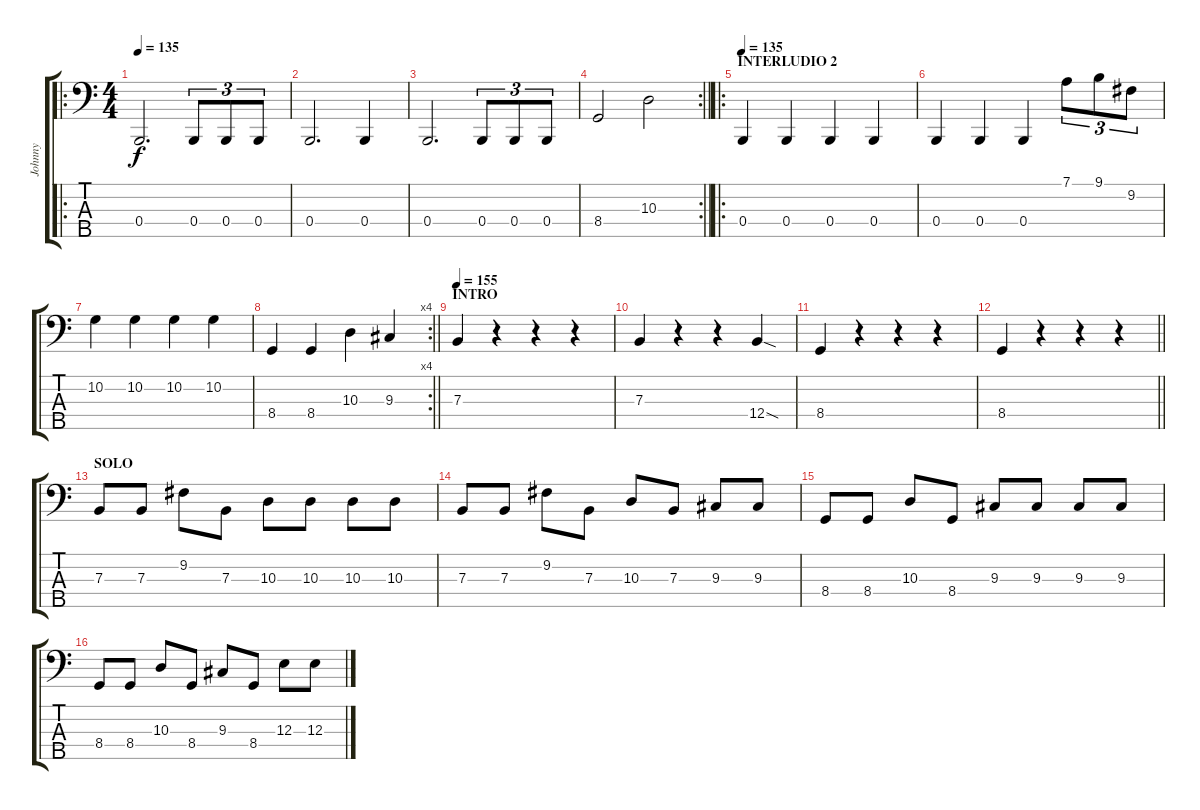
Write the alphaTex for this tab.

\track ("Johnny" "Johnny") {instrument electricbasspick}
\staff {score tabs}
\tuning (D2 A1 E1 B0 Gb0) {hide}
\ro
\ts (4 4)
\tempo 135
\clef f4
\ks c
0.4.2{d dy f} 0.4.8{tu (3 2)} 0.4.8{tu (3 2)} 0.4.8{tu (3 2)} |
0.4.2{d} 0.4.4 |
0.4.2{d} 0.4.8{tu (3 2)} 0.4.8{tu (3 2)} 0.4.8{tu (3 2)} |
\rc 2
\barLineRight lightlight
8.4.2 10.3.2 |
\ro
\section ("" "INTERLUDIO 2")
\tempo 135
0.4.4 0.4.4 0.4.4 0.4.4 |
0.4.4 0.4.4 0.4.4 7.1.8{tu (3 2)} 9.1.8{tu (3 2)} 9.2.8{tu (3 2)} |
10.2.4 10.2.4 10.2.4 10.2.4 |
\rc 4
\barLineRight lightlight
8.4.4 8.4.4 10.3.4 9.3.4 |
\section ("" "INTRO")
\tempo 155
7.3.4 r.4 r.4 r.4 |
7.3.4 r.4 r.4 12.4{sod}.4 |
8.4.4 r.4 r.4 r.4 |
\barLineRight lightlight
8.4.4 r.4 r.4 r.4 |
\section ("" "SOLO")
7.3.8 7.3.8 9.2.8 7.3.8 10.3.8 10.3.8 10.3.8 10.3.8 |
7.3.8 7.3.8 9.2.8 7.3.8 10.3.8 7.3.8 9.3.8 9.3.8 |
8.4.8 8.4.8 10.3.8 8.4.8 9.3.8 9.3.8 9.3.8 9.3.8 |
8.4.8 8.4.8 10.3.8 8.4.8 9.3.8 8.4.8 12.3.8 12.3.8
